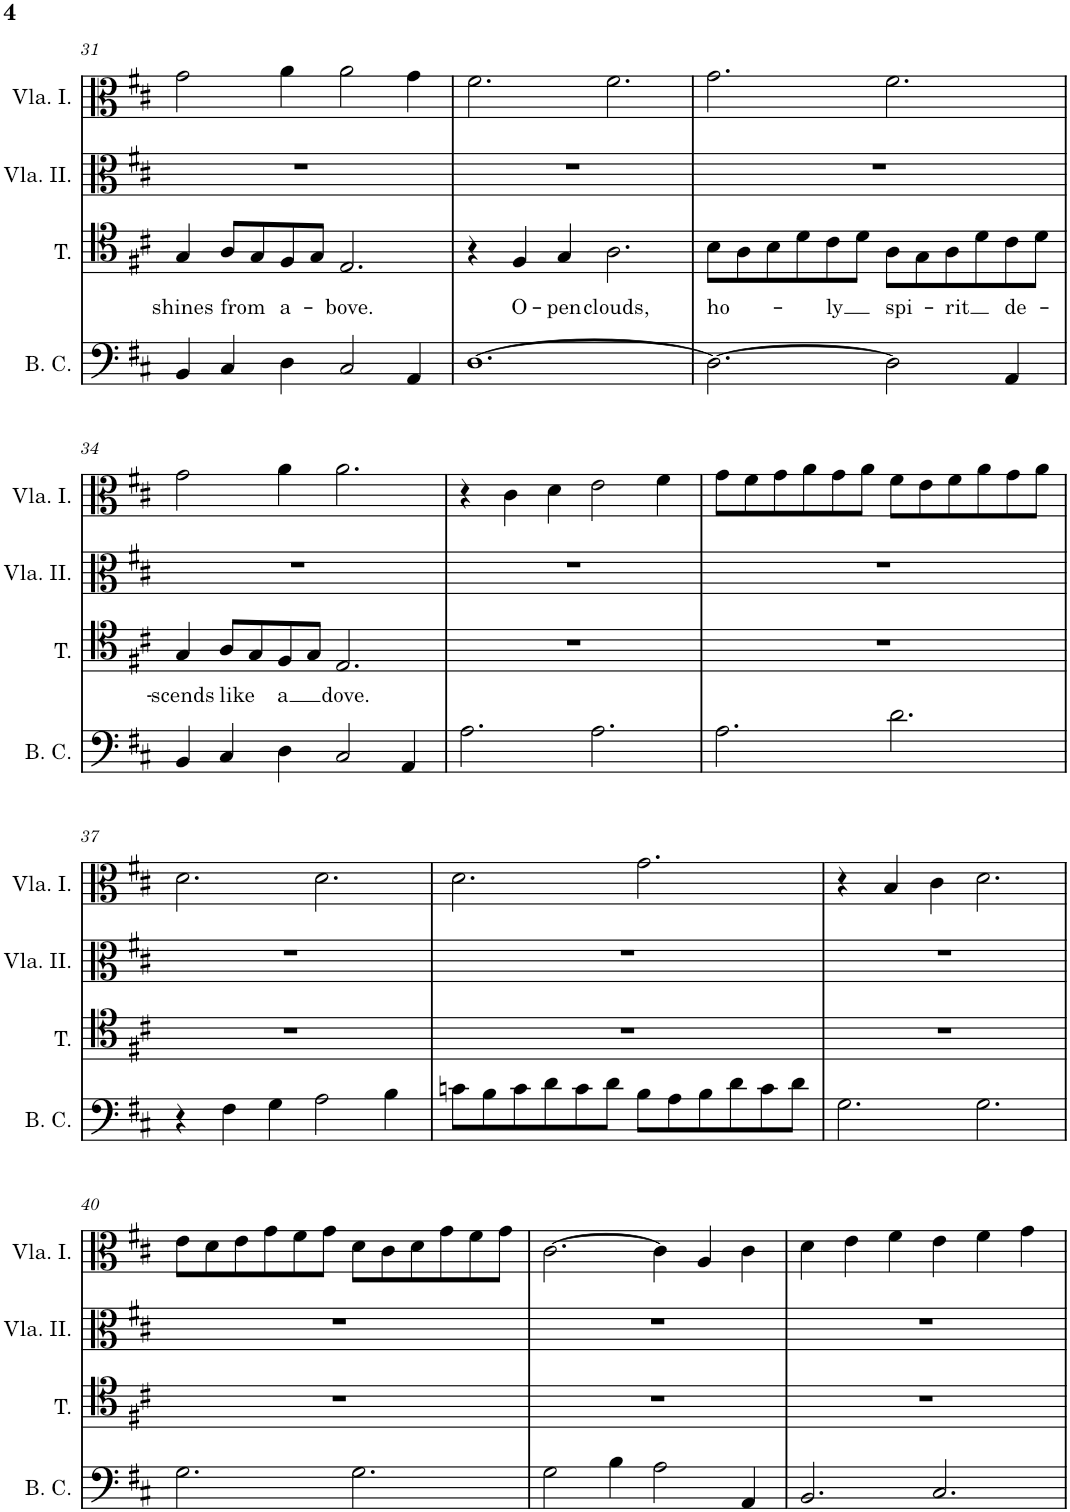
**kern	**kern	**text	**kern	**kern
*part4	*part3	*part3	*part2	*part1
*staff4	*staff3	*staff3	*staff2	*staff1
*I"Basso Continuo.	*I"Tenor.	*	*I"Viola II.	*I"Viola I.
*I'B. C.	*I'T.	*	*I'Vla. II.	*I'Vla. I.
!!LO:PB:g=z
*clefF4	*clefC4	*	*clefC3	*clefC3
*k[f#c#]	*k[f#c#]	*	*k[f#c#]	*k[f#c#]
*M6/4	*M6/4	*	*M6/4	*M6/4
=31	=31	=31	=31	=31
!	!	!LO:LY:b	!	!
4BB/	4G/	shines	1.r	2g\
!	!	!LO:LY:b	!	!
4C#/	8A/L	from	.	.
.	8G/	.	.	.
!	!	!LO:LY:b	!	!
4D\	8F#/	a-	.	4a\
.	8G/J	.	.	.
!	!	!LO:LY:b	!	!
2C#/	2.E/	-bove.	.	2a\
4AA/	.	.	.	4g\
=32	=32	=32	=32	=32
[1.D	4r	.	1.r	2.f#\
!	!	!LO:LY:b	!	!
.	4F#/	O-	.	.
!	!	!LO:LY:b	!	!
.	4G/	-pen	.	.
!	!	!LO:LY:b	!	!
.	2.A\	clouds,	.	2.f#\
=33	=33	=33	=33	=33
!	!	!LO:LY:b	!	!
2.D\_	8B\L	ho-	1.r	2.g\
.	8A\	.	.	.
.	8B\	.	.	.
.	8d\	.	.	.
!	!	!LO:LY:b	!	!
.	8c#\	-ly	.	.
.	8d\J	.	.	.
!	!	!LO:LY:b	!	!
2D\]	8A\L	spi-	.	2.f#\
.	8G\	.	.	.
!	!	!LO:LY:b	!	!
.	8A\	rit	.	.
.	8d\	.	.	.
!	!	!LO:LY:b	!	!
4AA/	8c#\	de-	.	.
.	8d\J	.	.	.
!!LO:LB:g=z
=34	=34	=34	=34	=34
!	!	!LO:LY:b	!	!
4BB/	4G/	-scends	1.r	2g\
!	!	!LO:LY:b	!	!
4C#/	8A/L	like	.	.
.	8G/	.	.	.
!	!	!LO:LY:b	!	!
4D\	8F#/	-a	.	4a\
.	8G/J	.	.	.
!	!	!LO:LY:b	!	!
2C#/	2.E/	dove.	.	2.a\
4AA/	.	.	.	.
=35	=35	=35	=35	=35
2.A\	1.r	.	1.r	4r
.	.	.	.	4c#\
.	.	.	.	4d\
2.A\	.	.	.	2e\
.	.	.	.	4f#\
=36	=36	=36	=36	=36
2.A\	1.r	.	1.r	8g\L
.	.	.	.	8f#\
.	.	.	.	8g\
.	.	.	.	8a\
.	.	.	.	8g\
.	.	.	.	8a\J
2.d\	.	.	.	8f#\L
.	.	.	.	8e\
.	.	.	.	8f#\
.	.	.	.	8a\
.	.	.	.	8g\
.	.	.	.	8a\J
!!LO:LB:g=z
=37	=37	=37	=37	=37
4r	1.r	.	1.r	2.d\
4F#\	.	.	.	.
4G\	.	.	.	.
2A\	.	.	.	2.d\
4B\	.	.	.	.
=38	=38	=38	=38	=38
8cn\L	1.r	.	1.r	2.d\
8B\	.	.	.	.
8c\	.	.	.	.
8d\	.	.	.	.
8c\	.	.	.	.
8d\J	.	.	.	.
8B\L	.	.	.	2.g\
8A\	.	.	.	.
8B\	.	.	.	.
8d\	.	.	.	.
8c\	.	.	.	.
8d\J	.	.	.	.
=39	=39	=39	=39	=39
2.G\	1.r	.	1.r	4r
.	.	.	.	4B/
.	.	.	.	4c#\
2.G\	.	.	.	2.d\
!!LO:LB:g=z
=40	=40	=40	=40	=40
2.G\	1.r	.	1.r	8e\L
.	.	.	.	8d\
.	.	.	.	8e\
.	.	.	.	8g\
.	.	.	.	8f#\
.	.	.	.	8g\J
2.G\	.	.	.	8d\L
.	.	.	.	8c#\
.	.	.	.	8d\
.	.	.	.	8g\
.	.	.	.	8f#\
.	.	.	.	8g\J
=41	=41	=41	=41	=41
2G\	1.r	.	1.r	[2.c#\
4B\	.	.	.	.
2A\	.	.	.	4c#\]
.	.	.	.	4A/
4AA/	.	.	.	4c#\
=42	=42	=42	=42	=42
2.BB/	1.r	.	1.r	4d\
.	.	.	.	4e\
.	.	.	.	4f#\
2.C#/	.	.	.	4e\
.	.	.	.	4f#\
.	.	.	.	4g\
=	=	=	=	=
*-	*-	*-	*-	*-
